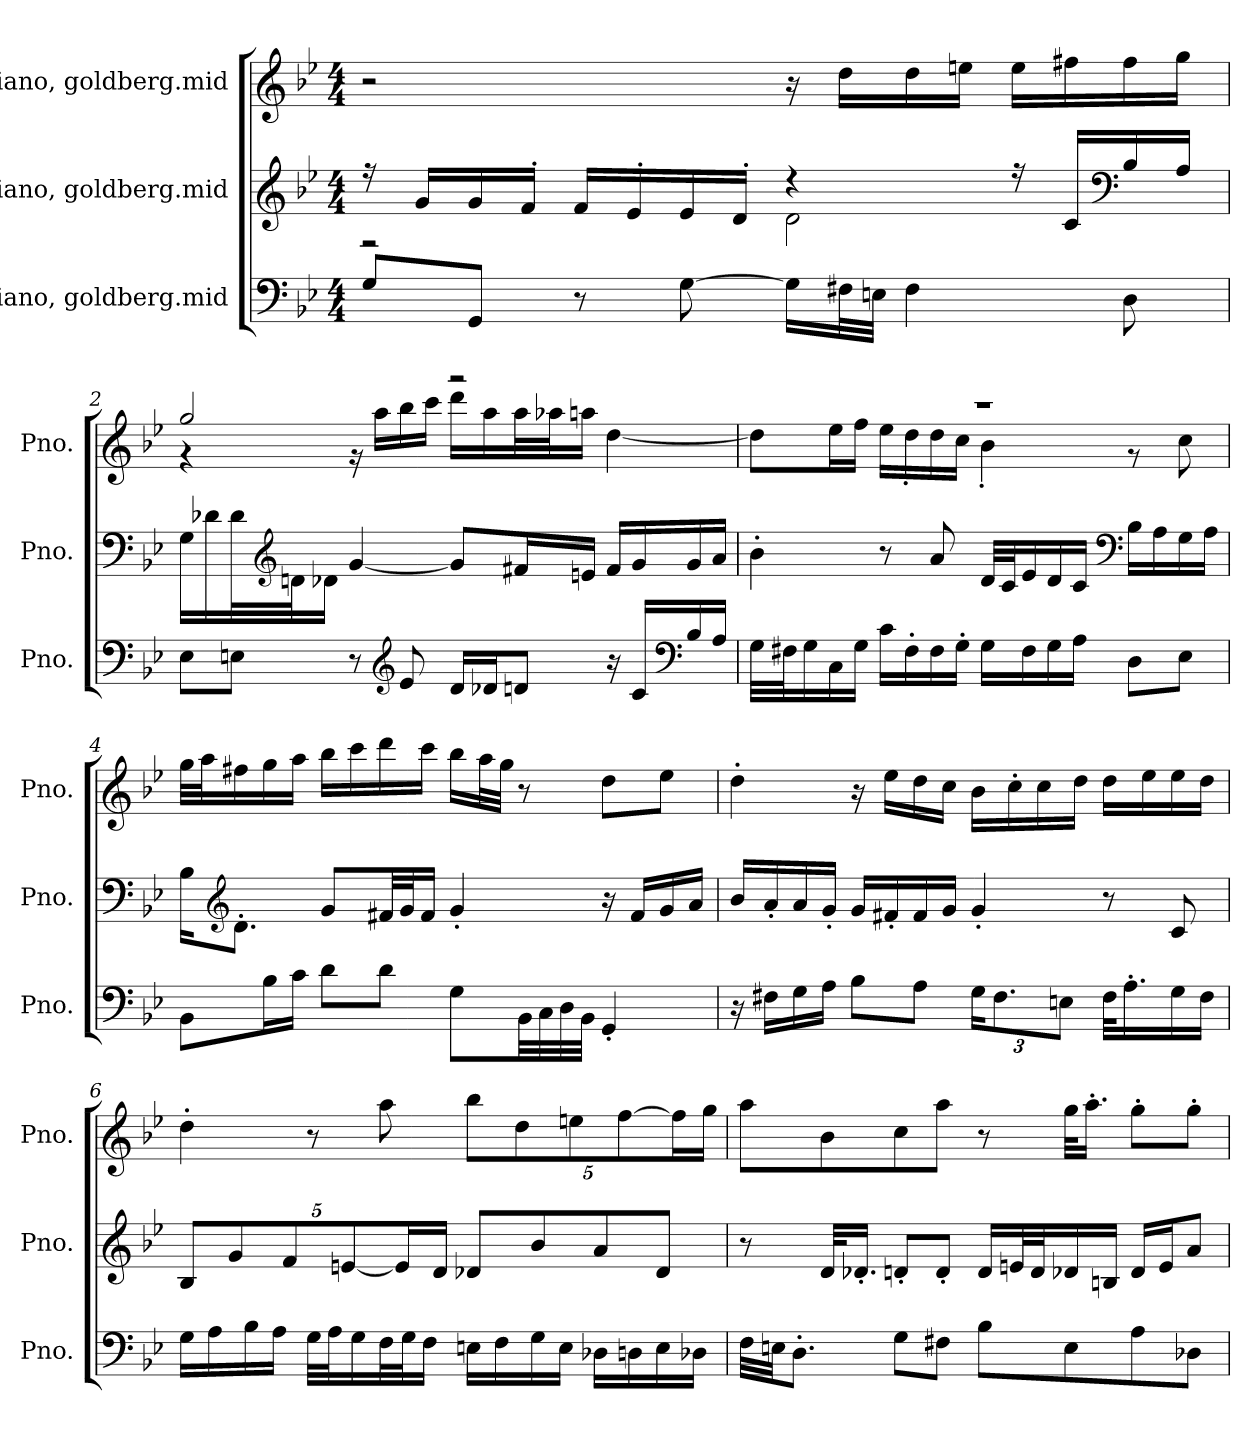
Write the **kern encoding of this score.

**kern	**kern	**kern
*part3	*part2	*part1
*staff3	*staff2	*staff1
*I"Piano, goldberg.mid	*I"Piano, goldberg.mid	*I"Piano, goldberg.mid
*I'Pno.	*I'Pno.	*I'Pno.
*clefF4	*clefG2	*clefG2
*k[b-e-]	*k[b-e-]	*k[b-e-]
*M4/4	*M4/4	*M4/4
*MM120	*MM120	*MM120
=1	=1	=1
*	*^	*
8G/L	16r	2r	2r
.	16g/LL	.	.
8GG/J	16g/	.	.
.	16f'/JJ	.	.
8r	16f/LL	.	.
.	16e-'/	.	.
[8G\	16e-/	.	.
.	16d'/JJ	.	.
16G\LL]	4r	2d\	16r
32F#X\L	.	.	16dd\LL
32En\JJJ	.	.	.
4F#\	.	.	16dd\
.	.	.	16een\JJ
.	16r	.	16ee\LL
.	16c/LL	.	16ff#X\
*	*clefF4	*	*
8D\	16B-/	.	16ff#\
.	16A/JJ	.	16gg\JJ
*	*v	*v	*
!!LO:LB:g=z
=2	=2	=2
*	*	*^
8E-\L	16G\LL	2gg/	4r
.	16d-X\	.	.
8En\J	32d-\L	.	.
*	*clefG2	*	*
.	32dn\J	.	.
.	16d-X\JJ	.	.
8r	[4g/	.	16r
.	.	.	16aa\LL
*clefG2	*	*	*
8e-/	.	.	16bb-\
.	.	.	16ccc\JJ
16d/LL	8g/L]	2r	16ddd\LL
16d-X/J	.	.	16aa\
8dn/J	16f#X/L	.	32aa\L
.	.	.	32aa-X\J
.	16en/JJ	.	16aan\JJ
16r	16f#/LL	.	[4dd\
16c/LL	16g/	.	.
*clefF4	*	*	*
16B-/	16g/	.	.
16A/JJ	16a/JJ	.	.
!!LO:LB:g=z	!!
=3	=3	=3	=3
32G\LLL	4b-'\	1r	8dd\L]
32F#X\J	.	.	.
16G\	.	.	.
16C\	.	.	16ee-\L
16G\JJ	.	.	16ff\JJ
16c\LL	8r	.	16ee-\LL
16F#'\	.	.	16dd'\
16F#\	8a/	.	16dd\
16G'\JJ	.	.	16cc\JJ
16G\LL	32d/LLL	.	4b-'\
.	32c/J	.	.
16F#\	16e-/	.	.
16G\	16d/	.	.
16A\JJ	16c/JJ	.	.
*	*clefF4	*	*
8D\L	16B-\LL	.	8r
.	16A\	.	.
8E-\J	16G\	.	8cc\
.	16A\JJ	.	.
*	*	*v	*v
=4	=4	=4
8BB-\L	16B-\KL	32gg\LLL
.	.	32aa\J
*	*clefG2	*
.	8.d'\J	16ff#X\
16B-\L	.	16gg\
16c\JJ	.	16aa\JJ
8d\L	8g/L	16bb-\LL
.	.	16ccc\
8d\J	32f#X/LL	16ddd\
.	32g/J	.
.	16f#/JJ	16ccc\JJ
8G\L	4g'/	16bb-\LL
.	.	32aa\L
.	.	32gg\JJJ
32BB-\LL	.	8r
32C\	.	.
32D\	.	.
32BB-\JJJ	.	.
4GG'/	16r	8dd\L
.	16f#/LL	.
.	16g/	8ee-\J
.	16a/JJ	.
!!LO:LB:g=z
=5	=5	=5
16r	16b-/LL	4dd'\
16F#X\LL	16a'/	.
16G\	16a/	.
16A\JJ	16g'/JJ	.
8B-\L	16g/LL	16r
.	16f#X'/	16ee-\LL
8A\J	16f#/	16dd\
.	16g/JJ	16cc\JJ
*Xbrackettup	*	*
24G\KL	4g'/	16b-\LL
12.F#\	.	.
.	.	16cc'\
.	.	16cc\
12En\J	.	.
.	.	16dd\JJ
32F#\KLL	8r	16dd\LL
16.A'\	.	.
.	.	16ee-\
16G\	8c/	16ee-\
16F#\JJ	.	16dd\JJ
=6	=6	=6
*	*Xbrackettup	*
16G\LL	10B-/L	4dd'\
16A\	.	.
.	10g/	.
16B-\	.	.
16A\JJ	.	.
.	10f/	.
32G\LLL	.	8r
32A\J	.	.
.	[10en/	.
16G\	.	.
32F\L	.	8aa\
.	20e/L]	.
32G\J	.	.
16F\JJ	.	.
.	20d/JJ	.
*	*	*Xbrackettup
16En\LL	8d-X/L	10bb-\L
16F\	.	.
.	.	10dd\
16G\	8b-/	.
16E\JJ	.	.
.	.	10een\
16D-X\LL	8a/	.
.	.	[10ff\
16Dn\	.	.
16E\	8d-/J	.
.	.	20ff\L]
16D-X\JJ	.	.
.	.	20gg\JJ
!!LO:PB:g=z
=7	=7	=7
32F\LLL	8r	8aa\L
32En\JJ	.	.
8.D'\J	.	.
.	32d/KLL	8b-\
.	16.d-X'/JJ	.
8G\L	8dn'/L	8cc\
8F#X\J	8d'/J	8aa\J
8B-\L	16d/LL	8r
.	32en/L	.
.	32d/J	.
8E\	16d-X/	32gg\KLL
.	.	16.aa'\JJ
.	16Bn/JJ	.
8A\	16d-/LL	8gg'\L
.	16e/J	.
8D-X\J	8a/J	8gg'\J
=	=	=
*-	*-	*-
